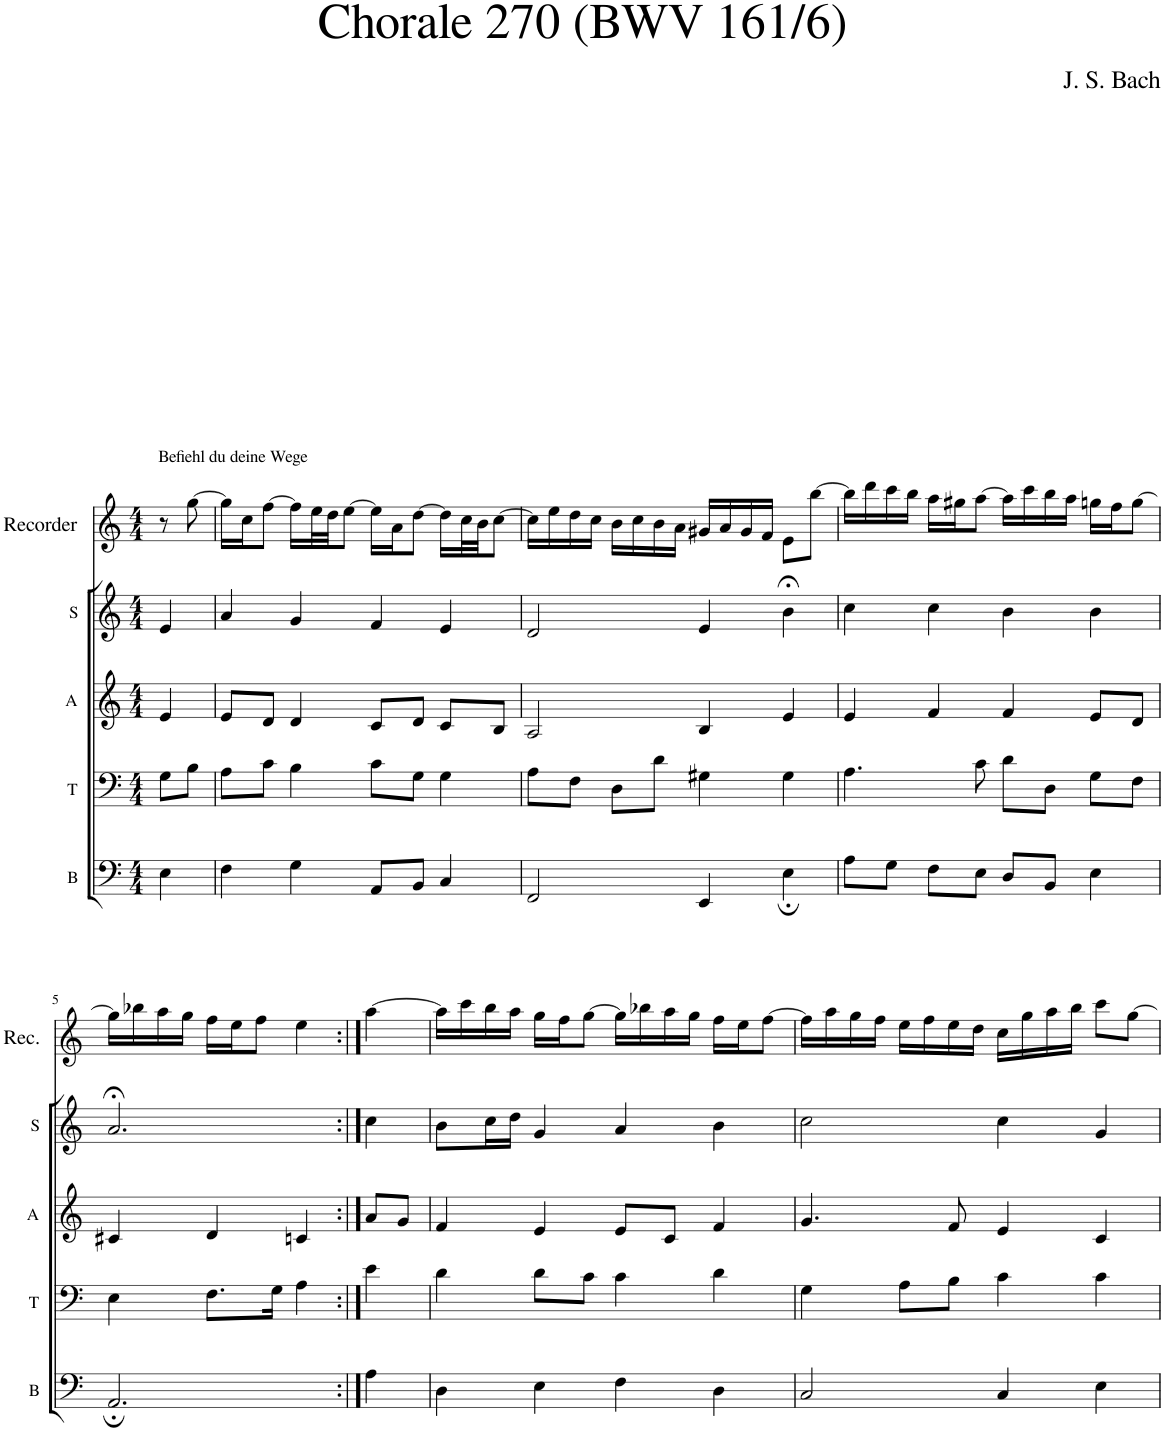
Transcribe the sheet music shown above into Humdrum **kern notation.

**kern	**kern	**kern	**kern	**kern
*part5	*part4	*part3	*part2	*part1
*staff5	*staff4	*staff3	*staff2	*staff1
*I"B	*I"T	*I"A	*I"S	*I"Recorder
*I'B	*I'T	*I'A	*I'S	*I'Rec.
*clefF4	*clefF4	*clefG2	*clefG2	*clefG2
*k[]	*k[]	*k[]	*k[]	*k[]
*M4/4	*M4/4	*M4/4	*M4/4	*M4/4
=1	=1	=1	=1	=1
!	!	!	!	!LO:TX:a:t=Befiehl du deine Wege
4E\	8G\L	4e/	4e/	8r
.	8B\J	.	.	[8gg\
=2	=2	=2	=2	=2
4F\	8A\L	8e/L	4a/	16gg\LL]
.	.	.	.	16cc\J
.	8c\J	8d/J	.	[8ff\J
4G\	4B\	4d/	4g/	16ff\LL]
.	.	.	.	32ee\L
.	.	.	.	32dd\JJ
.	.	.	.	[8ee\J
8AA/L	8c\L	8c/L	4f/	16ee\LL]
.	.	.	.	16a\J
8BB/J	8G\J	8d/J	.	[8dd\J
4C/	4G\	8c/L	4e/	16dd\LL]
.	.	.	.	32cc\L
.	.	.	.	32b\JJ
.	.	8B/J	.	[8cc\J
=3	=3	=3	=3	=3
2FF/	8A\L	2A/	2d/	16cc\LL]
.	.	.	.	16ee\
.	8F\J	.	.	16dd\
.	.	.	.	16cc\JJ
.	8D\L	.	.	16b\LL
.	.	.	.	16cc\
.	8d\J	.	.	16b\
.	.	.	.	16a\JJ
4EE/	4G#X\	4B/	4e/	16g#X/LL
.	.	.	.	16a/
.	.	.	.	16g#/
.	.	.	.	16f/JJ
4E;\	4G#\	4e/	4b;<\	8e\L
.	.	.	.	[8bb\J
=4	=4	=4	=4	=4
8A\L	4.A\	4e/	4cc\	16bb\LL]
.	.	.	.	16ddd\
8G\J	.	.	.	16ccc\
.	.	.	.	16bb\JJ
8F\L	.	4f/	4cc\	16aa\LL
.	.	.	.	16gg#X\J
8E\J	8c\	.	.	[8aa\J
8D/L	8d\L	4f/	4b\	16aa\LL]
.	.	.	.	16ccc\
8BB/J	8D\J	.	.	16bb\
.	.	.	.	16aa\JJ
4E\	8G\L	8e/L	4b\	16ggn\LL
.	.	.	.	16ff\J
.	8F\J	8d/J	.	[8gg\J
!!LO:LB:g=z
=5	=5	=5	=5	=5
2.AA;/	4E\	4c#X/	2.a;</	16gg\LL]
.	.	.	.	16bb-X\
.	.	.	.	16aa\
.	.	.	.	16gg\JJ
.	8.F\L	4d/	.	16ff\LL
.	.	.	.	16ee\J
.	.	.	.	8ff\J
.	16G\Jk	.	.	.
.	4A\	4cn/	.	4ee\
=6:|!	=6:|!	=6:|!	=6:|!	=6:|!
4A\	4e\	8a/L	4cc\	[4aa\
.	.	8g/J	.	.
=7	=7	=7	=7	=7
4D\	4d\	4f/	8b\L	16aa\LL]
.	.	.	.	16ccc\
.	.	.	16cc\L	16bb\
.	.	.	16dd\JJ	16aa\JJ
4E\	8d\L	4e/	4g/	16gg\LL
.	.	.	.	16ff\J
.	8c\J	.	.	[8gg\J
4F\	4c\	8e/L	4a/	16gg\LL]
.	.	.	.	16bb-X\
.	.	8c/J	.	16aa\
.	.	.	.	16gg\JJ
4D\	4d\	4f/	4b\	16ff\LL
.	.	.	.	16ee\J
.	.	.	.	[8ff\J
=8	=8	=8	=8	=8
2C/	4G\	4.g/	2cc\	16ff\LL]
.	.	.	.	16aa\
.	.	.	.	16gg\
.	.	.	.	16ff\JJ
.	8A\L	.	.	16ee\LL
.	.	.	.	16ff\
.	8B\J	8f/	.	16ee\
.	.	.	.	16dd\JJ
4C/	4c\	4e/	4cc\	16cc\LL
.	.	.	.	16gg\
.	.	.	.	16aa\
.	.	.	.	16bb\JJ
4E\	4c\	4c/	4g/	8ccc\L
.	.	.	.	[8gg\J
=	=	=	=	=
*-	*-	*-	*-	*-
